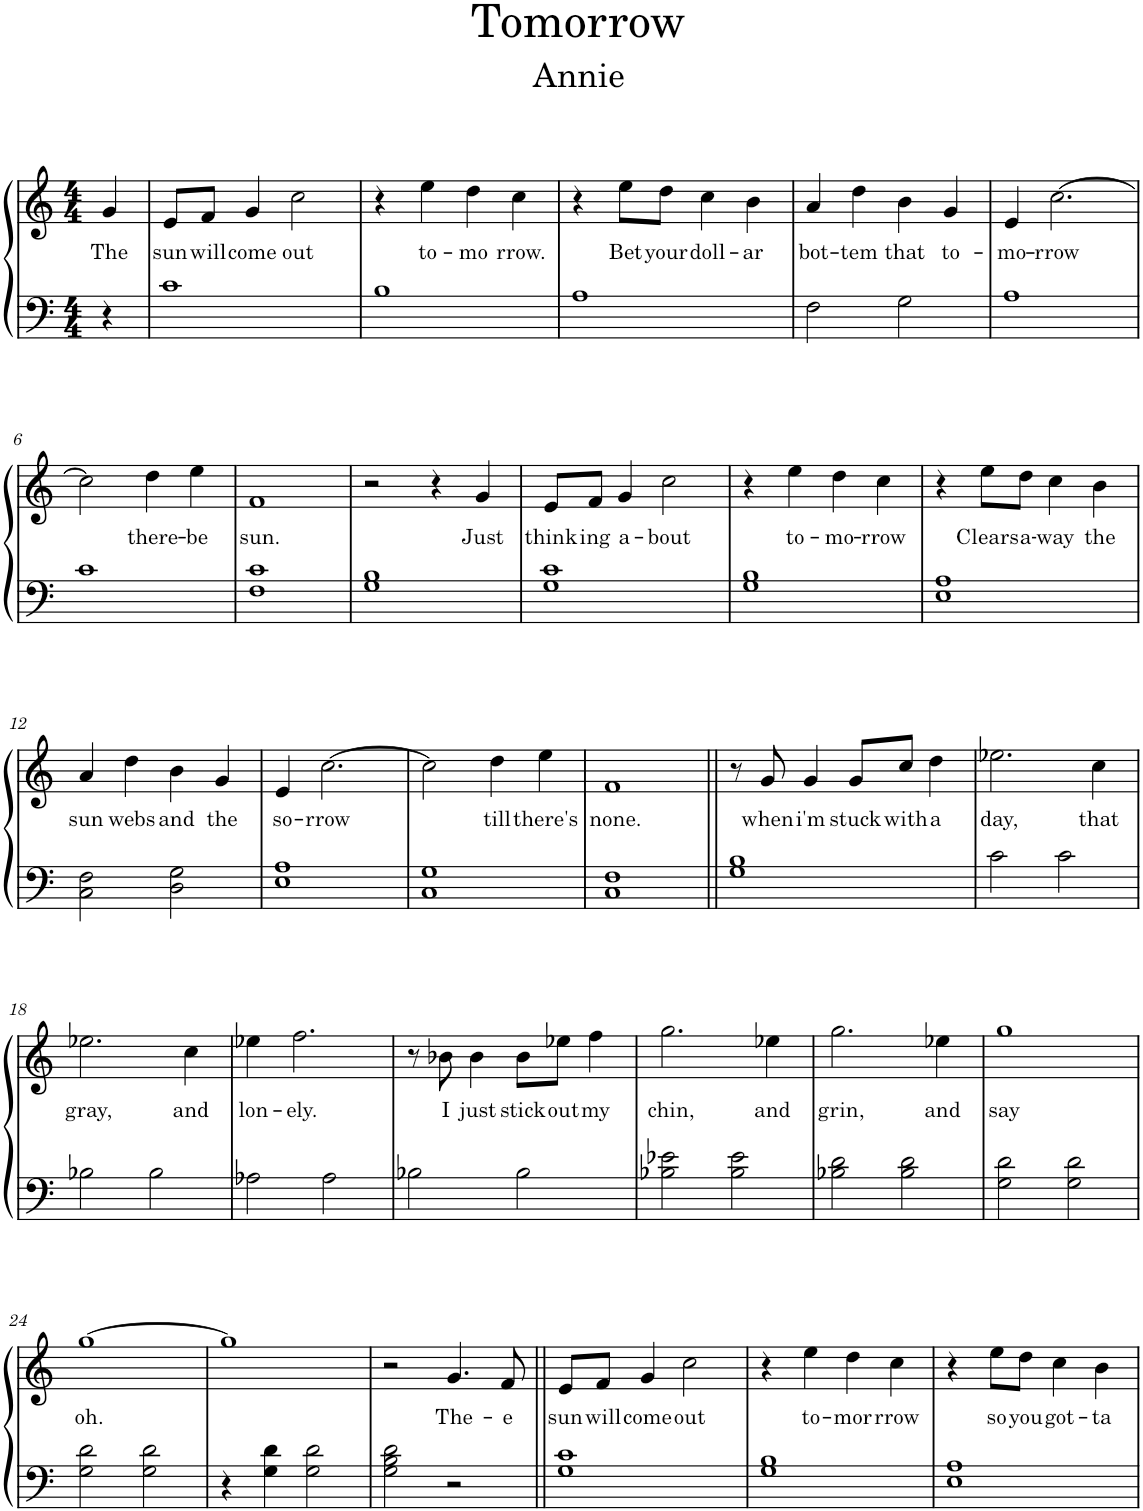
**kern	**kern	**text
*part1	*part1	*part1
*staff2	*staff1	*staff1
*I"Piano	*	*
*I'Pno.	*	*
*clefF4	*clefG2	*
*k[]	*k[]	*
*M4/4	*M4/4	*
=	=	=
!	!	!LO:LY:b
4r	4g/	The
=1	=1	=1
!	!	!LO:LY:b
1c	8e/L	sun
!	!	!LO:LY:b
.	8f/J	will
!	!	!LO:LY:b
.	4g/	come
!	!	!LO:LY:b
.	2cc\	out
=2	=2	=2
1B	4r	.
!	!	!LO:LY:b
.	4ee\	to-
!	!	!LO:LY:b
.	4dd\	-mo
!	!	!LO:LY:b
.	4cc\	rrow.
=3	=3	=3
1A	4r	.
!	!	!LO:LY:b
.	8ee\L	Bet
!	!	!LO:LY:b
.	8dd\J	your
!	!	!LO:LY:b
.	4cc\	doll-
!	!	!LO:LY:b
.	4b\	-ar
=4	=4	=4
!	!	!LO:LY:b
2F\	4a/	bot-
!	!	!LO:LY:b
.	4dd\	-tem
!	!	!LO:LY:b
2G\	4b\	that
!	!	!LO:LY:b
.	4g/	to-
=5	=5	=5
!	!	!LO:LY:b
1A	4e/	-mo-
!	!	!LO:LY:b
.	[2.cc\	-rrow
!!LO:LB:g=z
=6	=6	=6
1c	2cc\]	.
!	!	!LO:LY:b
.	4dd\	there-
!	!	!LO:LY:b
.	4ee\	-be
=7	=7	=7
!	!	!LO:LY:b
1F 1c	1f	sun.
=8	=8	=8
1G 1B	2r	.
.	4r	.
!	!	!LO:LY:b
.	4g/	Just
=9	=9	=9
!	!	!LO:LY:b
1G 1c	8e/L	think-
!	!	!LO:LY:b
.	8f/J	-ing
!	!	!LO:LY:b
.	4g/	a-
!	!	!LO:LY:b
.	2cc\	-bout
=10	=10	=10
1G 1B	4r	.
!	!	!LO:LY:b
.	4ee\	to-
!	!	!LO:LY:b
.	4dd\	-mo-
!	!	!LO:LY:b
.	4cc\	-rrow
=11	=11	=11
1E 1A	4r	.
!	!	!LO:LY:b
.	8ee\L	Clears
!	!	!LO:LY:b
.	8dd\J	a-
!	!	!LO:LY:b
.	4cc\	-way
!	!	!LO:LY:b
.	4b\	the
!!LO:LB:g=z
=12	=12	=12
!	!	!LO:LY:b
2C\ 2F\	4a/	sun-
!	!	!LO:LY:b
.	4dd\	-webs
!	!	!LO:LY:b
2D\ 2G\	4b\	and
!	!	!LO:LY:b
.	4g/	the
=13	=13	=13
!	!	!LO:LY:b
1E 1A	4e/	so-
!	!	!LO:LY:b
.	[2.cc\	-rrow
=14	=14	=14
1C 1G	2cc\]	.
!	!	!LO:LY:b
.	4dd\	till
!	!	!LO:LY:b
.	4ee\	there's
=15	=15	=15
!	!	!LO:LY:b
1C 1F	1f	none.
=16||	=16||	=16||
1G 1B	8r	.
!	!	!LO:LY:b
.	8g/	when
!	!	!LO:LY:b
.	4g/	i'm
!	!	!LO:LY:b
.	8g/L	stuck
!	!	!LO:LY:b
.	8cc/J	with
!	!	!LO:LY:b
.	4dd\	a
=17	=17	=17
!	!	!LO:LY:b
2c\	2.ee-X\	day,
2c\	.	.
!	!	!LO:LY:b
.	4cc\	that
!!LO:LB:g=z
=18	=18	=18
!	!	!LO:LY:b
2B-X\	2.ee-X\	gray,
2B-\	.	.
!	!	!LO:LY:b
.	4cc\	and
=19	=19	=19
!	!	!LO:LY:b
2A-X\	4ee-X\	lon-
!	!	!LO:LY:b
.	2.ff\	-ely.
2A-\	.	.
=20	=20	=20
2B-X\	8r	.
!	!	!LO:LY:b
.	8b-X\	I
!	!	!LO:LY:b
.	4b-\	just
!	!	!LO:LY:b
2B-\	8b-\L	stick
!	!	!LO:LY:b
.	8ee-X\J	out
!	!	!LO:LY:b
.	4ff\	my
=21	=21	=21
!	!	!LO:LY:b
2B-X\ 2e-X\	2.gg\	chin,
2B-\ 2e-\	.	.
!	!	!LO:LY:b
.	4ee-X\	and
=22	=22	=22
!	!	!LO:LY:b
2B-X\ 2d\	2.gg\	grin,
2B-\ 2d\	.	.
!	!	!LO:LY:b
.	4ee-X\	and
=23	=23	=23
!	!	!LO:LY:b
2G\ 2d\	1gg	say
2G\ 2d\	.	.
!!LO:LB:g=z
=24	=24	=24
!	!	!LO:LY:b
2G\ 2d\	[1gg	oh.
2G\ 2d\	.	.
=25	=25	=25
4r	1gg]	.
4G\ 4d\	.	.
2G\ 2d\	.	.
=26	=26	=26
2G\ 2B\ 2d\	2r	.
!	!	!LO:LY:b
2r	4.g/	The-
!	!	!LO:LY:b
.	8f/	-e
=27||	=27||	=27||
!	!	!LO:LY:b
1G 1c	8e/L	sun
!	!	!LO:LY:b
.	8f/J	will
!	!	!LO:LY:b
.	4g/	come
!	!	!LO:LY:b
.	2cc\	out
=28	=28	=28
1G 1B	4r	.
!	!	!LO:LY:b
.	4ee\	to-
!	!	!LO:LY:b
.	4dd\	-mor-
!	!	!LO:LY:b
.	4cc\	-rrow
=29	=29	=29
1E 1A	4r	.
!	!	!LO:LY:b
.	8ee\L	so
!	!	!LO:LY:b
.	8dd\J	you
!	!	!LO:LY:b
.	4cc\	got-
!	!	!LO:LY:b
.	4b\	-ta
=	=	=
*-	*-	*-
